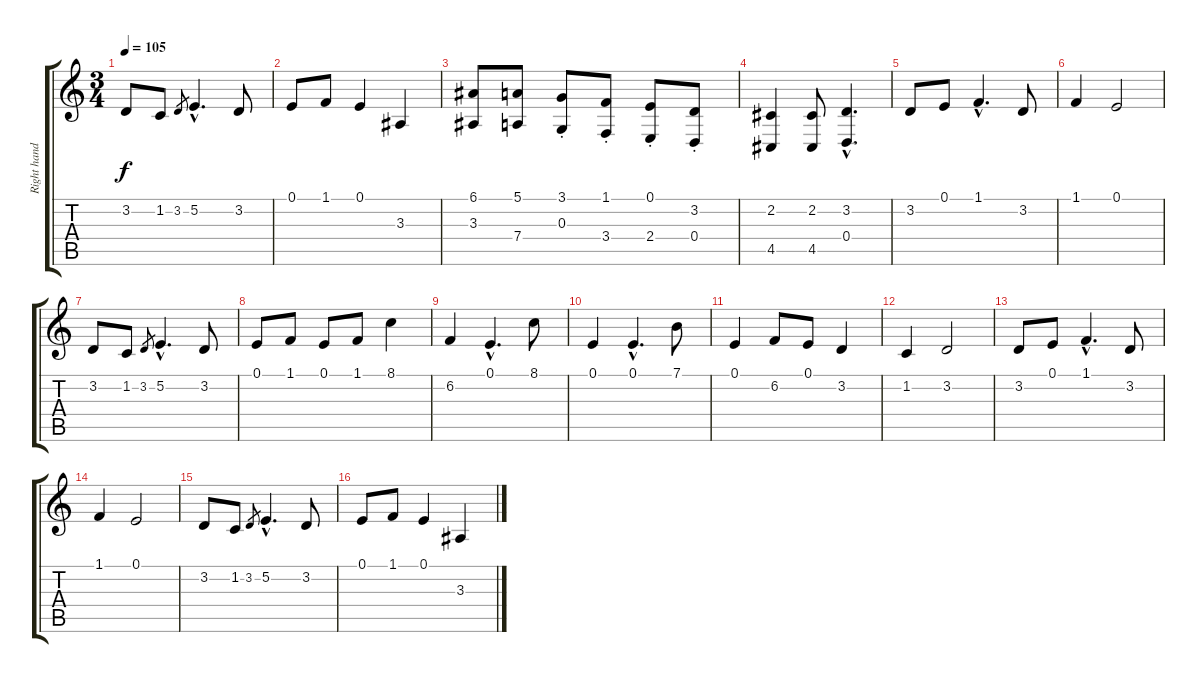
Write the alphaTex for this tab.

\track ("Right hand" "Right hand") {instrument brightacousticpiano}
\staff {score tabs}
\tuning (E4 B3 G3 D3 A2 E2) {hide}
\ts (3 4)
\tempo 105
\clef g2
\ks c
3.2.8{dy f} 1.2.8 3.2.8{gr} 5.2{hac}.4{d} 3.2.8 |
0.1.8 1.1.8 0.1.4 3.3.4 |
(6.1 3.3).8 (5.1 7.4).8 (3.1{st} 0.3{st}).8 (1.1{st} 3.4{st}).8 (0.1{st} 2.4{st}).8 (3.2{st} 0.4{st}).8 |
(2.2 4.5).4 (2.2 4.5).8 (3.2{hac} 0.4{hac}).4{d} |
3.2.8 0.1.8 1.1{hac}.4{d} 3.2.8 |
1.1.4 0.1.2 |
3.2.8 1.2.8 3.2.8{gr} 5.2{hac}.4{d} 3.2.8 |
0.1.8 1.1.8 0.1.8 1.1.8 8.1.4 |
6.2.4 0.1{hac}.4{d} 8.1.8 |
0.1.4 0.1{hac}.4{d} 7.1.8 |
0.1.4 6.2.8 0.1.8 3.2.4 |
1.2.4 3.2.2 |
3.2.8 0.1.8 1.1{hac}.4{d} 3.2.8 |
1.1.4 0.1.2 |
3.2.8 1.2.8 3.2.8{gr} 5.2{hac}.4{d} 3.2.8 |
0.1.8 1.1.8 0.1.4 3.3.4
